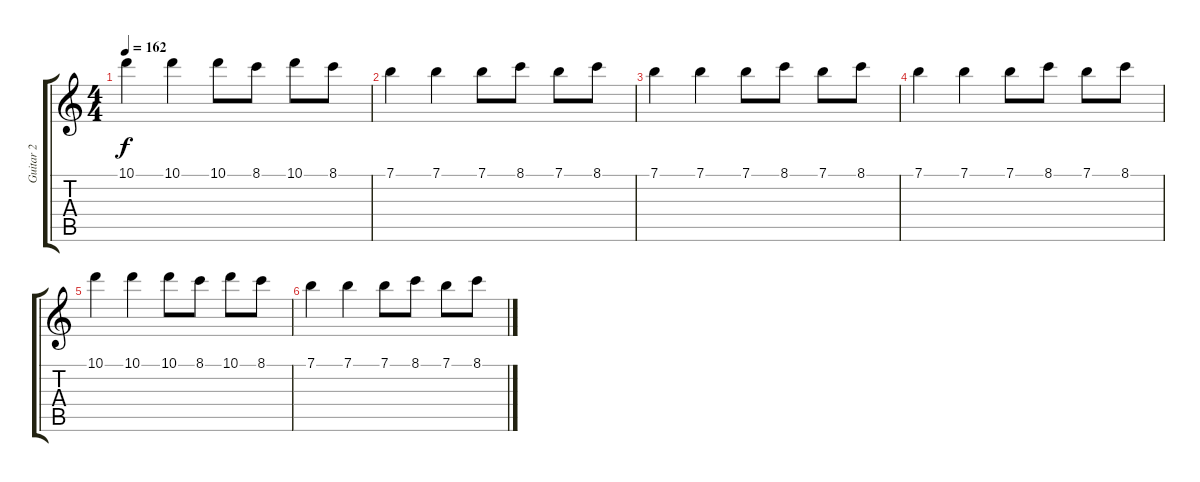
\track ("Guitar 2" "Guitar 2") {instrument distortionguitar}
\staff {score tabs}
\tuning (E4 B3 G3 D3 A2 E2) {hide}
\ts (4 4)
\tempo 162
\clef g2
\ks c
10.1.4{dy f} 10.1.4 10.1.8 8.1.8 10.1.8 8.1.8 |
7.1.4 7.1.4 7.1.8 8.1.8 7.1.8 8.1.8 |
7.1.4 7.1.4 7.1.8 8.1.8 7.1.8 8.1.8 |
7.1.4 7.1.4 7.1.8 8.1.8 7.1.8 8.1.8 |
10.1.4 10.1.4 10.1.8 8.1.8 10.1.8 8.1.8 |
7.1.4 7.1.4 7.1.8 8.1.8 7.1.8 8.1.8
